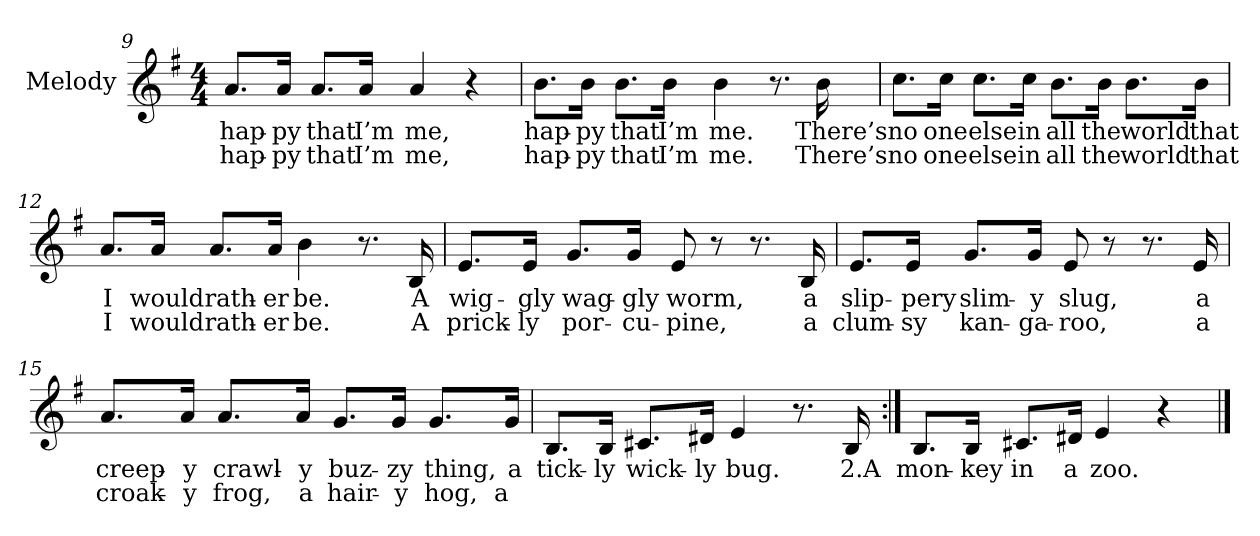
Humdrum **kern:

**kern	**text	**text
*part1	*part1	*part1
*staff1	*staff1	*staff1
*I"Melody	*	*
!!LO:LB:g=z
*clefG2	*	*
*k[f#]	*	*
*e:	*	*
*M4/4	*	*
=9	=9	=9
!	!LO:LY:b	!LO:LY:b
8.a/L	hap-	hap-
!	!LO:LY:b	!LO:LY:b
16a/Jk	-py	-py
!	!LO:LY:b	!LO:LY:b
8.a/L	that	that
!	!LO:LY:b	!LO:LY:b
16a/Jk	I’m	I’m
!	!LO:LY:b	!LO:LY:b
4a/	me,	me,
4r	.	.
=10	=10	=10
!	!LO:LY:b	!LO:LY:b
8.b\L	hap-	hap-
!	!LO:LY:b	!LO:LY:b
16b\Jk	-py	-py
!	!LO:LY:b	!LO:LY:b
8.b\L	that	that
!	!LO:LY:b	!LO:LY:b
16b\Jk	I’m	I’m
!	!LO:LY:b	!LO:LY:b
4b\	me.	me.
8.r	.	.
!	!LO:LY:b	!LO:LY:b
16b\	There’s	There’s
=11	=11	=11
!	!LO:LY:b	!LO:LY:b
8.cc\L	no	no
!	!LO:LY:b	!LO:LY:b
16cc\Jk	one	one
!	!LO:LY:b	!LO:LY:b
8.cc\L	else	else
!	!LO:LY:b	!LO:LY:b
16cc\Jk	in	in
!	!LO:LY:b	!LO:LY:b
8.b\L	all	all
!	!LO:LY:b	!LO:LY:b
16b\Jk	the	the
!	!LO:LY:b	!LO:LY:b
8.b\L	world	world
!	!LO:LY:b	!LO:LY:b
16b\Jk	that	that
!!LO:LB:g=z
=12	=12	=12
!	!LO:LY:b	!LO:LY:b
8.a/L	I	I
!	!LO:LY:b	!LO:LY:b
16a/Jk	would	would
!	!LO:LY:b	!LO:LY:b
8.a/L	rath-	rath-
!	!LO:LY:b	!LO:LY:b
16a/Jk	-er	-er
!	!LO:LY:b	!LO:LY:b
4b\	be.	be.
8.r	.	.
!	!LO:LY:b	!LO:LY:b
16B/	A	A
=13	=13	=13
!	!LO:LY:b	!LO:LY:b
8.e/L	wig-	prick-
!	!LO:LY:b	!LO:LY:b
16e/Jk	-gly	-ly
!	!LO:LY:b	!LO:LY:b
8.g/L	wag-	por-
!	!LO:LY:b	!LO:LY:b
16g/Jk	-gly	-cu-
!	!LO:LY:b	!LO:LY:b
8e/	worm,	-pine,
8r	.	.
8.r	.	.
!	!LO:LY:b	!LO:LY:b
16B/	a	a
=14	=14	=14
!	!LO:LY:b	!LO:LY:b
8.e/L	slip-	clum-
!	!LO:LY:b	!LO:LY:b
16e/Jk	-pery	-sy
!	!LO:LY:b	!LO:LY:b
8.g/L	slim-	kan-
!	!LO:LY:b	!LO:LY:b
16g/Jk	-y	-ga-
!	!LO:LY:b	!LO:LY:b
8e/	slug,	-roo,
8r	.	.
8.r	.	.
!	!LO:LY:b	!LO:LY:b
16e/	a	a
!!LO:LB:g=z
=15	=15	=15
!	!LO:LY:b	!LO:LY:b
8.a/L	creep-	croak-
!	!LO:LY:b	!LO:LY:b
16a/Jk	-y	-y
!	!LO:LY:b	!LO:LY:b
8.a/L	crawl-	frog,
!	!LO:LY:b	!LO:LY:b
16a/Jk	-y	a
!	!LO:LY:b	!LO:LY:b
8.g/L	buz-	hair-
!	!LO:LY:b	!LO:LY:b
16g/Jk	-zy	-y
!	!LO:LY:b	!LO:LY:b
8.g/L	thing,	hog,
!	!LO:LY:b	!LO:LY:b
16g/Jk	a	a
=16	=16	=16
!	!LO:LY:b	!
8.B/L	tick-	.
!	!LO:LY:b	!
16B/Jk	-ly	.
!	!LO:LY:b	!
8.c#X/L	wick-	.
!	!LO:LY:b	!
16d#X/Jk	-ly	.
!	!LO:LY:b	!
4e/	bug.	.
8.r	.	.
!	!LO:LY:b	!
16B/	2.A	.
=17:|!	=17:|!	=17:|!
!	!LO:LY:b	!
8.B/L	mon-	.
!	!LO:LY:b	!
16B/Jk	-key	.
!	!LO:LY:b	!
8.c#X/L	in	.
!	!LO:LY:b	!
16d#X/Jk	a	.
!	!LO:LY:b	!
4e/	zoo.	.
4r	.	.
==	==	==
*-	*-	*-
